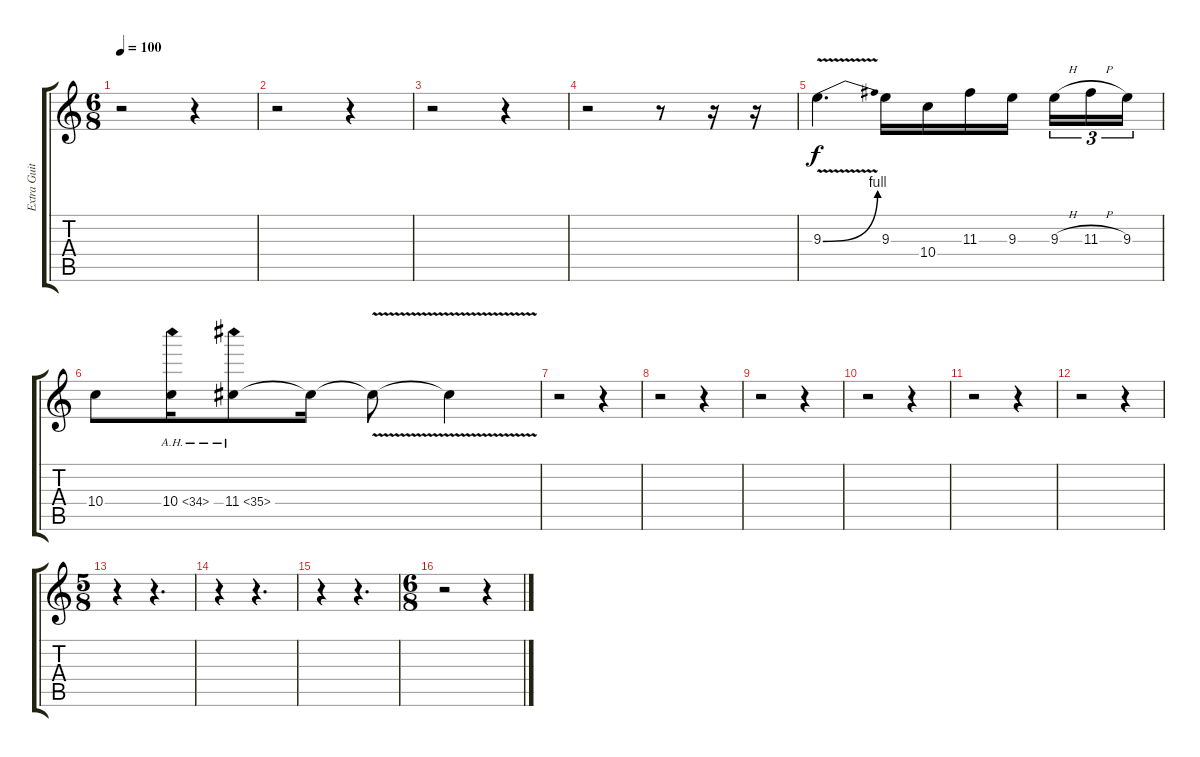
\track ("Extra Guitar" "Extra Guit") {instrument overdrivenguitar}
\staff {score tabs}
\tuning (E4 B3 G3 D3 A2 E2) {hide}
\ts (6 8)
\tempo 100
\clef g2
\ks c
r.2{dy f} r.4 |
r.2 r.4 |
r.2 r.4 |
r.2 r.8 r.16 r.16 |
9.3{be (bend 0 0 60 4) v}.4{d} 9.3.16 10.4.16 11.3.16 9.3.16{beam splitsecondary} 9.3{h}.16{tu (3 2)} 11.3{h}.16{tu (3 2)} 9.3.16{tu (3 2)} |
10.4.8 10.4{ah 24}.16 11.4{ah 24}.8 11.4{t}.16 11.4{v t}.8 11.4{v t}.4 |
r.2 r.4 |
r.2 r.4 |
r.2 r.4 |
r.2 r.4 |
r.2 r.4 |
r.2 r.4 |
\ts (5 8)
r.4 r.4{d} |
r.4 r.4{d} |
r.4 r.4{d} |
\ts (6 8)
r.2 r.4
